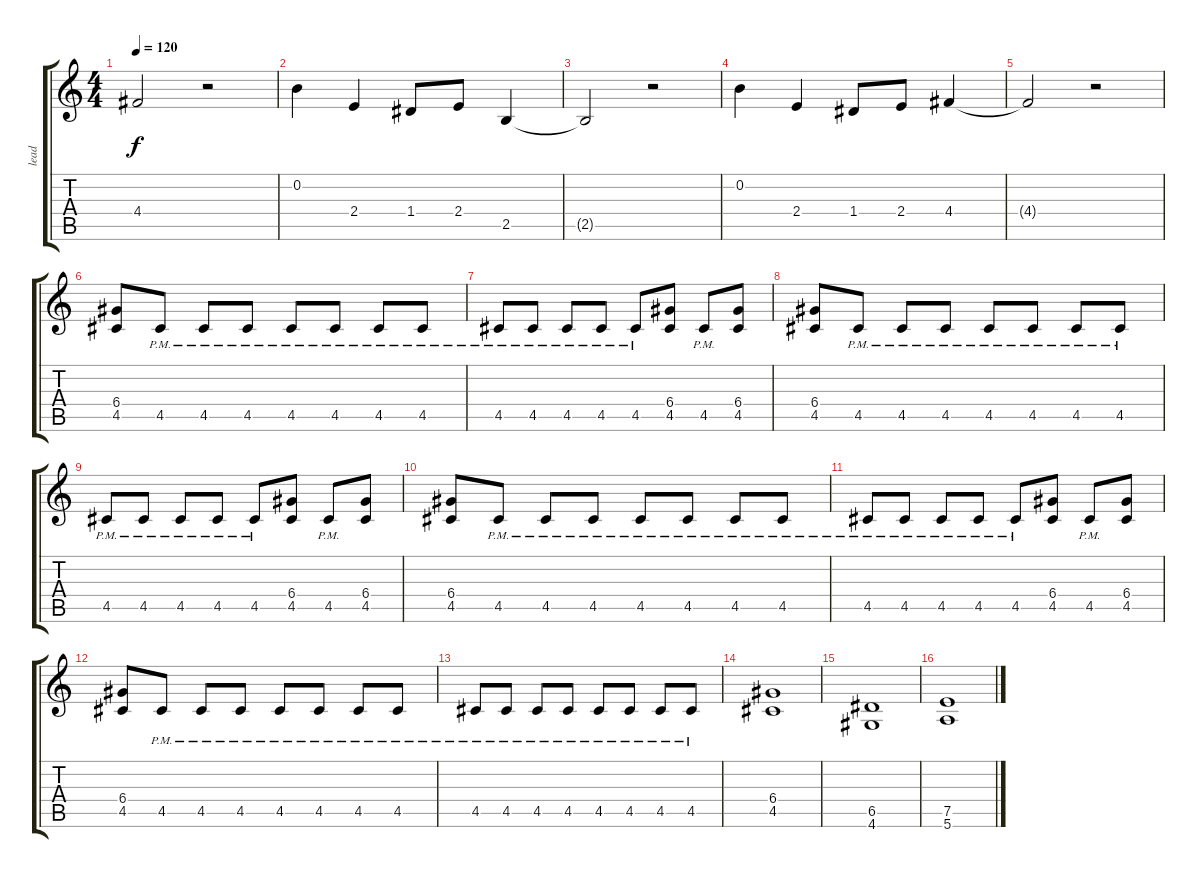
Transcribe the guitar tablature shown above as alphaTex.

\track ("lead" "lead") {instrument overdrivenguitar}
\staff {score tabs}
\tuning (E4 B3 G3 D3 A2 E2) {hide}
\ts (4 4)
\tempo 120
\clef g2
\ks c
4.4{t}.2{dy f} r.2 |
0.2.4 2.4.4 1.4.8 2.4.8 2.5.4 |
2.5{t}.2 r.2 |
0.2.4 2.4.4 1.4.8 2.4.8 4.4.4 |
4.4{t}.2 r.2 |
(6.4 4.5).8 4.5{pm}.8 4.5{pm}.8 4.5{pm}.8 4.5{pm}.8 4.5{pm}.8 4.5{pm}.8 4.5{pm}.8 |
4.5{pm}.8 4.5{pm}.8 4.5{pm}.8 4.5{pm}.8 4.5{pm}.8 (6.4 4.5).8 4.5{pm}.8 (6.4 4.5).8 |
(6.4 4.5).8 4.5{pm}.8 4.5{pm}.8 4.5{pm}.8 4.5{pm}.8 4.5{pm}.8 4.5{pm}.8 4.5{pm}.8 |
4.5{pm}.8 4.5{pm}.8 4.5{pm}.8 4.5{pm}.8 4.5{pm}.8 (6.4 4.5).8 4.5{pm}.8 (6.4 4.5).8 |
(6.4 4.5).8 4.5{pm}.8 4.5{pm}.8 4.5{pm}.8 4.5{pm}.8 4.5{pm}.8 4.5{pm}.8 4.5{pm}.8 |
4.5{pm}.8 4.5{pm}.8 4.5{pm}.8 4.5{pm}.8 4.5{pm}.8 (6.4 4.5).8 4.5{pm}.8 (6.4 4.5).8 |
(6.4 4.5).8 4.5{pm}.8 4.5{pm}.8 4.5{pm}.8 4.5{pm}.8 4.5{pm}.8 4.5{pm}.8 4.5{pm}.8 |
4.5{pm}.8 4.5{pm}.8 4.5{pm}.8 4.5{pm}.8 4.5{pm}.8 4.5{pm}.8 4.5{pm}.8 4.5{pm}.8 |
(6.4 4.5).1 |
(6.5 4.6).1 |
(7.5 5.6).1
